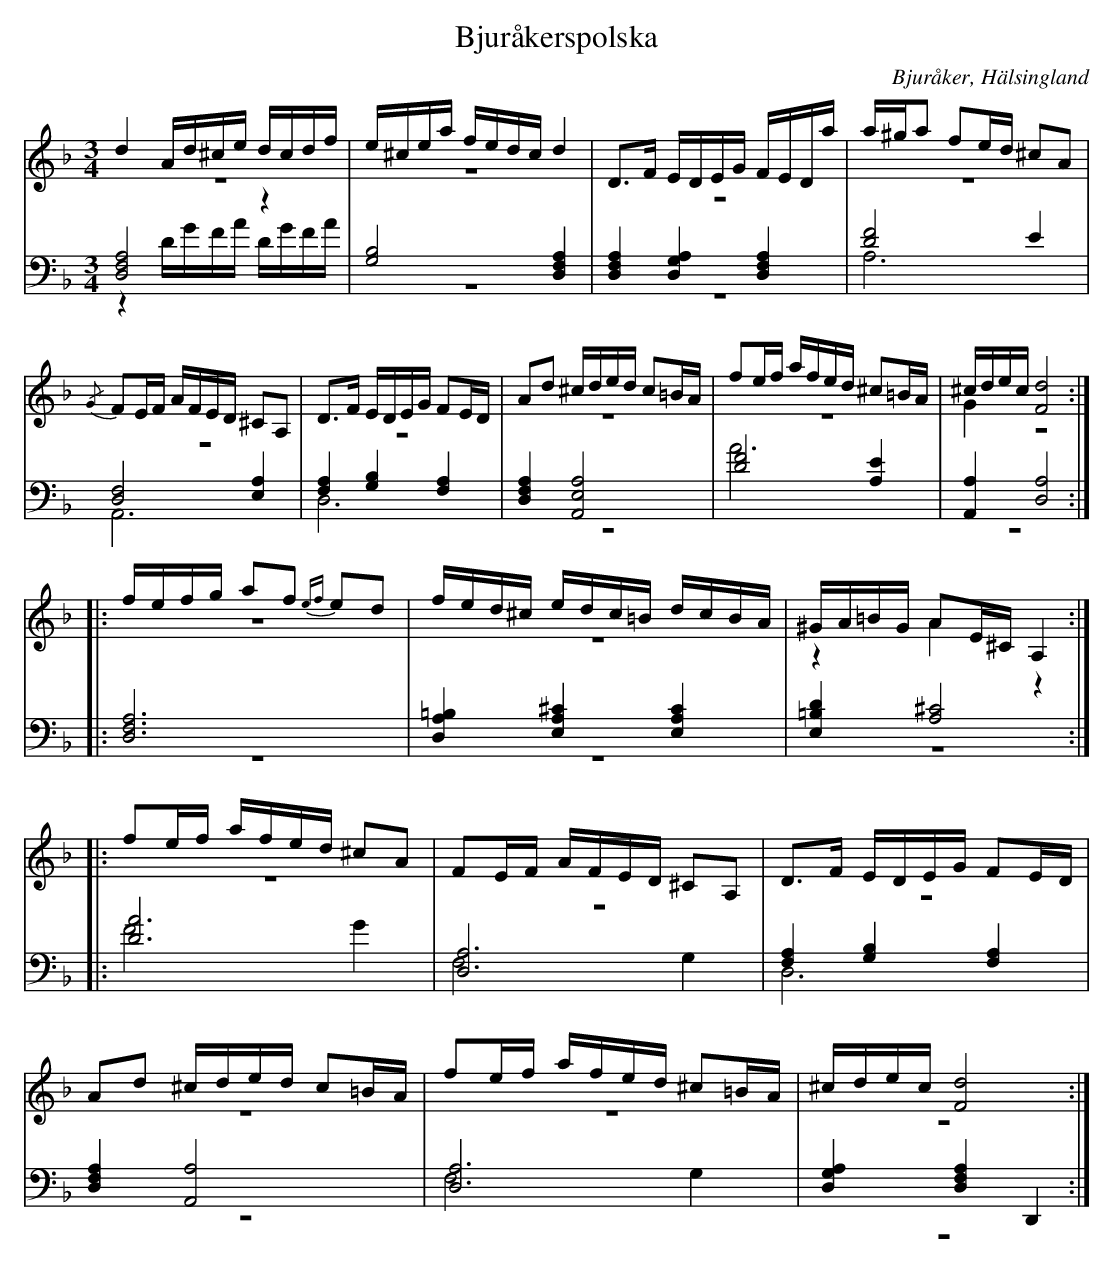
X:1
T: Bjuråkerspolska
O: Bjuråker, Hälsingland
M: 3/4
L: 1/16
K: Dm
V:1
V:2 merge
V:3
V:4 merge
V:1
d4 Ad^ce dcdf |e^cea fedc d4|D2>F2 EDEG FEDa|a^ga2 f2ed ^c2A2|
{/G}F2EF AFED ^C2A,2|D2>F2 EDEG F2ED|A2d2 ^cded c2=BA|f2ef afed ^c2=BA|^cdec [F8d8]:|
|:fefg a2f2 {ef}e2d2 |fed^c edc=B dcBA|^GA=BG A2E^C A,4:|
|:f2ef afed ^c2A2|F2EF AFED ^C2A,2|D2>F2 EDEG F2ED|
A2d2 ^cded c2=BA|f2ef afed ^c2=BA|^cdec [F8d8]:|
V:2
z12|z12|z12|z12|
z12|z12|z12|z12|G4 z8:|
|:z12|z12|z4 A4 z4:|
|:z12|z12|z12|
z12|z12|z12:|
V:3 clef=bass
[D,8F,8A,8] z4|[G,8B,8] [D,4F,4A,4]|[D,4F,4A,4] [D,4G,4A,4] [D,4F,4A,4]|[D8F8] E4|
[D,8F,8] [E,4A,4]|[F,4A,4] [G,4B,4] [F,4A,4]|[D,4F,4A,4] [A,,8E,8A,8]|[D8F8] [A,4E4]|[A,,4A,4] [D,8A,8]:|
|:[D,12F,12A,12]|[D,4A,4=B,4] [E,4A,4^C4] [E,4A,4C4]|[E,4=B,4D4] [A,8^C8]:|
|:[D12A12]|[D,12A,12]|[F,4A,4] [G,4B,4] [F,4A,4]|
[D,4F,4A,4] [A,,8A,8]|[D,12A,12]|[D,4G,4A,4] [D,4F,4A,4] D,,4:|
V:4 clef=bass
z4 DGFA DGFA|z12|z12|A,12|
A,,12|D,12|z12|A12|z12:|
|:z12|z12|z12:|
|:F8 G4|F,8 G,4|D,12|
z12|F,8 G,4|z12:|
